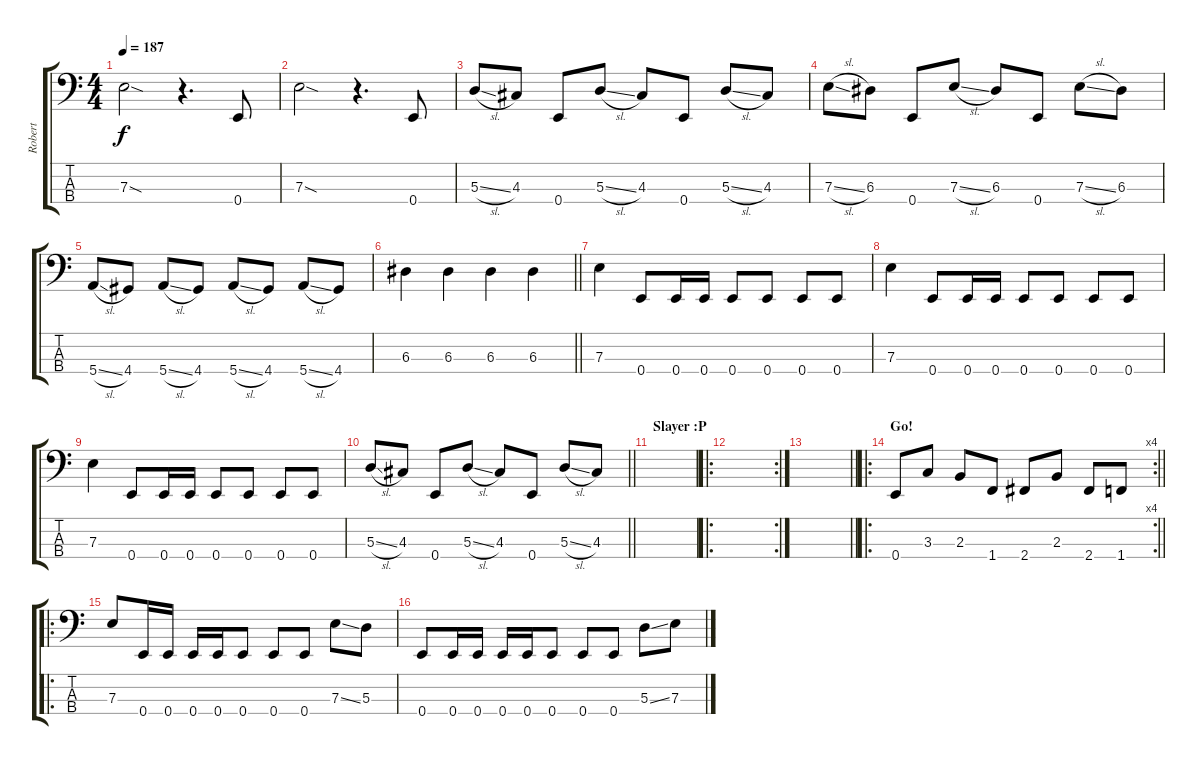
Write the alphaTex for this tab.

\track ("Robert" "Robert") {instrument electricbassfinger}
\staff {score tabs}
\tuning (G2 D2 A1 E1) {hide}
\ts (4 4)
\tempo 187
\clef f4
\ks c
7.3{sod}.2{dy f} r.4{d} 0.4.8 |
7.3{sod}.2 r.4{d} 0.4.8 |
5.3{sl}.8 4.3.8 0.4.8 5.3{sl}.8 4.3.8 0.4.8 5.3{sl}.8 4.3.8 |
7.3{sl}.8 6.3.8 0.4.8 7.3{sl}.8 6.3.8 0.4.8 7.3{sl}.8 6.3.8 |
5.4{sl}.8 4.4.8 5.4{sl}.8 4.4.8 5.4{sl}.8 4.4.8 5.4{sl}.8 4.4.8 |
\barLineRight lightlight
6.3.4 6.3.4 6.3.4 6.3.4 |
\section ("" "")
7.3.4 0.4.8 0.4.16 0.4.16 0.4.8 0.4.8 0.4.8 0.4.8 |
7.3.4 0.4.8 0.4.16 0.4.16 0.4.8 0.4.8 0.4.8 0.4.8 |
7.3.4 0.4.8 0.4.16 0.4.16 0.4.8 0.4.8 0.4.8 0.4.8 |
\barLineRight lightlight
5.3{sl}.8 4.3.8 0.4.8 5.3{sl}.8 4.3.8 0.4.8 5.3{sl}.8 4.3.8 |
\section ("" "Slayer :P")
|
\ro
\rc 2
|
\barLineRight lightlight
|
\ro
\rc 4
\section ("" "Go!")
\barLineRight lightlight
0.4.8 3.3.8 2.3.8 1.4.8 2.4.8 2.3.8 2.4.8 1.4.8 |
\ro
7.3.8 0.4.16 0.4.16 0.4.16 0.4.16 0.4.8 0.4.8 0.4.8 7.3{ss}.8 5.3.8 |
0.4.8 0.4.16 0.4.16 0.4.16 0.4.16 0.4.8 0.4.8 0.4.8 5.3{ss}.8 7.3.8
